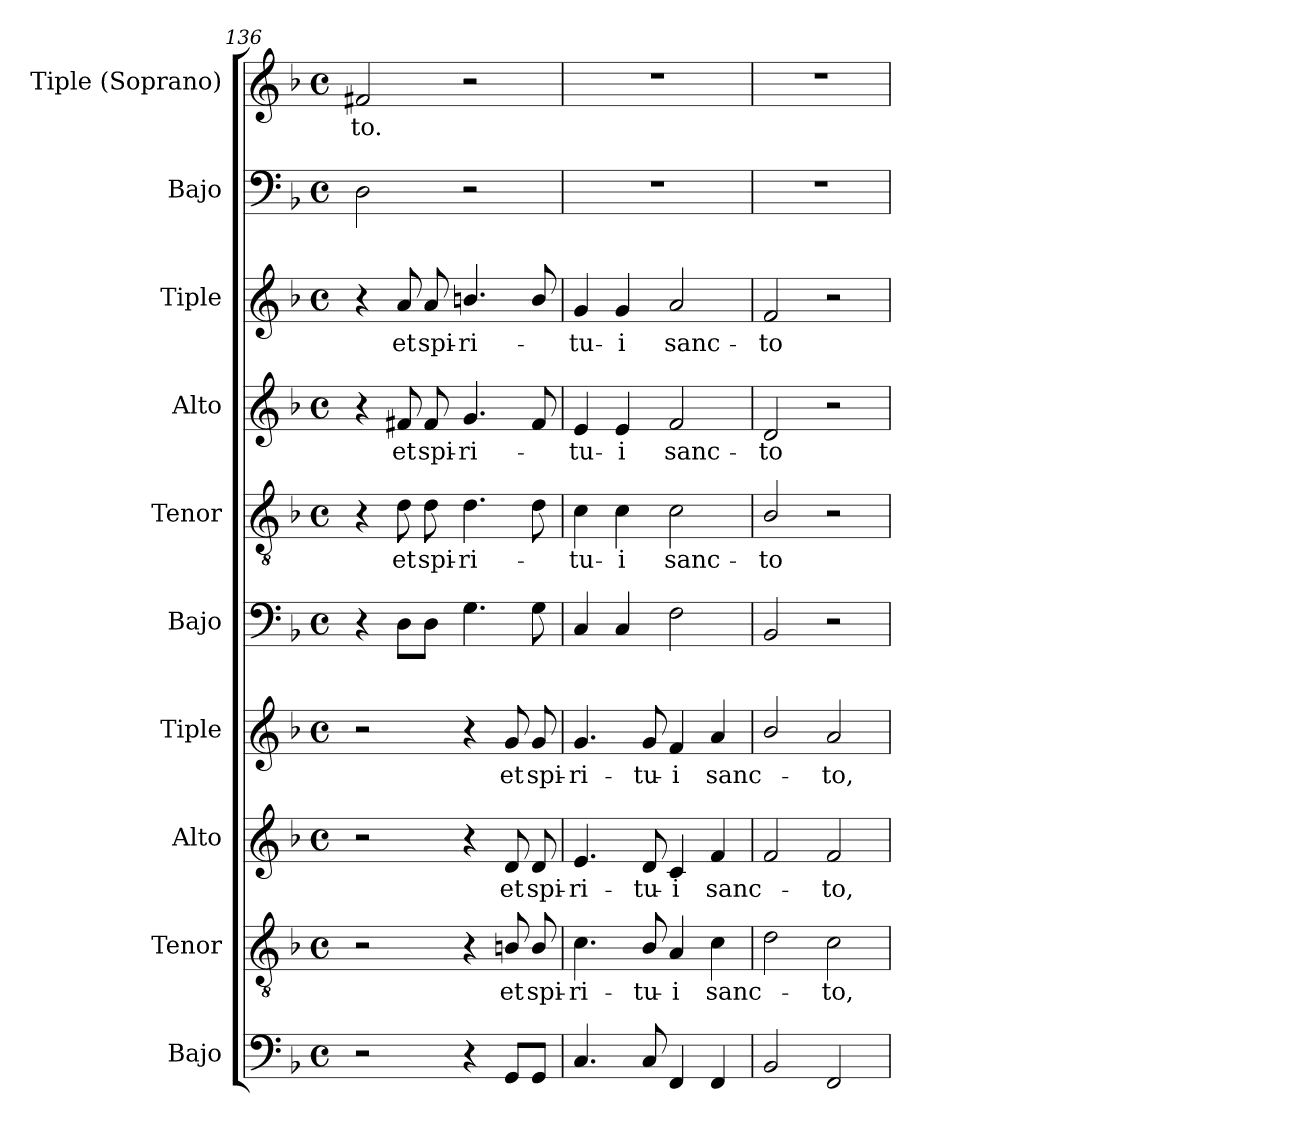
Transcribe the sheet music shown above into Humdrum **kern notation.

**kern	**kern	**text	**kern	**text	**kern	**text	**kern	**kern	**text	**kern	**text	**kern	**text	**kern	**kern	**text
*part10	*part9	*part9	*part8	*part8	*part7	*part7	*part6	*part5	*part5	*part4	*part4	*part3	*part3	*part2	*part1	*part1
*staff10	*staff9	*staff9	*staff8	*staff8	*staff7	*staff7	*staff6	*staff5	*staff5	*staff4	*staff4	*staff3	*staff3	*staff2	*staff1	*staff1
*I"Bajo	*I"Tenor	*	*I"Alto	*	*I"Tiple	*	*I"Bajo	*I"Tenor	*	*I"Alto	*	*I"Tiple	*	*I"Bajo	*I"Tiple (Soprano)	*
*I'B.	*I'T.	*	*I'A.	*	*	*	*I'B.	*I'T.	*	*I'A.	*	*	*	*I'B.	*I'S.	*
*clefF4	*clefGv2	*	*clefG2	*	*clefG2	*	*clefF4	*clefGv2	*	*clefG2	*	*clefG2	*	*clefF4	*clefG2	*
*	*ITrd7c12	*	*	*	*	*	*	*ITrd7c12	*	*	*	*	*	*	*	*
*k[b-]	*k[b-]	*	*k[b-]	*	*k[b-]	*	*k[b-]	*k[b-]	*	*k[b-]	*	*k[b-]	*	*k[b-]	*k[b-]	*
*F:	*F:	*	*F:	*	*F:	*	*F:	*F:	*	*F:	*	*F:	*	*F:	*F:	*
*M4/4	*M4/4	*	*M4/4	*	*M4/4	*	*M4/4	*M4/4	*	*M4/4	*	*M4/4	*	*M4/4	*M4/4	*
*met(c)	*met(c)	*	*met(c)	*	*met(c)	*	*met(c)	*met(c)	*	*met(c)	*	*met(c)	*	*met(c)	*met(c)	*
=136	=136	=136	=136	=136	=136	=136	=136	=136	=136	=136	=136	=136	=136	=136	=136	=136
!	!	!	!	!	!	!	!	!	!	!	!	!	!	!	!	!LO:LY:b:color=#000000
2r	2r	.	2r	.	2r	.	4r	4r	.	4r	.	4r	.	2Di\	2f#Xi/	-to.
!	!	!	!	!	!	!	!	!	!LO:LY:b:color=#000000	!	!	!	!	!	!	!
!	!	!	!	!	!	!	!	!	!	!	!LO:LY:b:color=#000000	!	!	!	!	!
!	!	!	!	!	!	!	!	!	!	!	!	!	!LO:LY:b:color=#000000	!	!	!
.	.	.	.	.	.	.	8Di\L	8Di\	et	8f#Xi/	et	8ai/	et	.	.	.
!	!	!	!	!	!	!	!	!	!LO:LY:b:color=#000000	!	!	!	!	!	!	!
!	!	!	!	!	!	!	!	!	!	!	!LO:LY:b:color=#000000	!	!	!	!	!
!	!	!	!	!	!	!	!	!	!	!	!	!	!LO:LY:b:color=#000000	!	!	!
.	.	.	.	.	.	.	8Di\J	8Di\	spi-	8f#i/	spi-	8ai/	spi-	.	.	.
!	!	!	!	!	!	!	!	!	!LO:LY:b:color=#000000	!	!	!	!	!	!	!
!	!	!	!	!	!	!	!	!	!	!	!LO:LY:b:color=#000000	!	!	!	!	!
!	!	!	!	!	!	!	!	!	!	!	!	!	!LO:LY:b:color=#000000	!	!	!
4r	4r	.	4r	.	4r	.	4.Gi\	4.Di\	-ri-	4.gi/	-ri-	4.bni/	-ri-	2r	2r	.
!	!	!LO:LY:b:color=#000000	!	!	!	!	!	!	!	!	!	!	!	!	!	!
!	!	!	!	!LO:LY:b:color=#000000	!	!	!	!	!	!	!	!	!	!	!	!
!	!	!	!	!	!	!LO:LY:b:color=#000000	!	!	!	!	!	!	!	!	!	!
8GGi/L	8BBni/	et	8di/	et	8gi/	et	.	.	.	.	.	.	.	.	.	.
!	!	!LO:LY:b:color=#000000	!	!	!	!	!	!	!	!	!	!	!	!	!	!
!	!	!	!	!LO:LY:b:color=#000000	!	!	!	!	!	!	!	!	!	!	!	!
!	!	!	!	!	!	!LO:LY:b:color=#000000	!	!	!	!	!	!	!	!	!	!
8GGi/J	8BBi/	spi-	8di/	spi-	8gi/	spi-	8Gi\	8Di\	.	8f#i/	.	8bi/	.	.	.	.
=137	=137	=137	=137	=137	=137	=137	=137	=137	=137	=137	=137	=137	=137	=137	=137	=137
!	!	!LO:LY:b:color=#000000	!	!	!	!	!	!	!	!	!	!	!	!	!	!
!	!	!	!	!LO:LY:b:color=#000000	!	!	!	!	!	!	!	!	!	!	!	!
!	!	!	!	!	!	!LO:LY:b:color=#000000	!	!	!	!	!	!	!	!	!	!
!	!	!	!	!	!	!	!	!	!LO:LY:b:color=#000000	!	!	!	!	!	!	!
!	!	!	!	!	!	!	!	!	!	!	!LO:LY:b:color=#000000	!	!	!	!	!
!	!	!	!	!	!	!	!	!	!	!	!	!	!LO:LY:b:color=#000000	!	!	!
4.Ci/	4.Ci\	-ri-	4.ei/	-ri-	4.gi/	-ri-	4Ci/	4Ci\	-tu-	4ei/	-tu-	4gi/	-tu-	1r	1r	.
!	!	!	!	!	!	!	!	!	!LO:LY:b:color=#000000	!	!	!	!	!	!	!
!	!	!	!	!	!	!	!	!	!	!	!LO:LY:b:color=#000000	!	!	!	!	!
!	!	!	!	!	!	!	!	!	!	!	!	!	!LO:LY:b:color=#000000	!	!	!
.	.	.	.	.	.	.	4Ci/	4Ci\	-i	4ei/	-i	4gi/	-i	.	.	.
!	!	!LO:LY:b:color=#000000	!	!	!	!	!	!	!	!	!	!	!	!	!	!
!	!	!	!	!LO:LY:b:color=#000000	!	!	!	!	!	!	!	!	!	!	!	!
!	!	!	!	!	!	!LO:LY:b:color=#000000	!	!	!	!	!	!	!	!	!	!
8Ci/	8BB-i/	-tu-	8di/	-tu-	8gi/	-tu-	.	.	.	.	.	.	.	.	.	.
!	!	!LO:LY:b:color=#000000	!	!	!	!	!	!	!	!	!	!	!	!	!	!
!	!	!	!	!LO:LY:b:color=#000000	!	!	!	!	!	!	!	!	!	!	!	!
!	!	!	!	!	!	!LO:LY:b:color=#000000	!	!	!	!	!	!	!	!	!	!
!	!	!	!	!	!	!	!	!	!LO:LY:b:color=#000000	!	!	!	!	!	!	!
!	!	!	!	!	!	!	!	!	!	!	!LO:LY:b:color=#000000	!	!	!	!	!
!	!	!	!	!	!	!	!	!	!	!	!	!	!LO:LY:b:color=#000000	!	!	!
4FFi/	4AAi/	-i	4ci/	-i	4fi/	-i	2Fi\	2Ci\	sanc-	2fi/	sanc-	2ai/	sanc-	.	.	.
!	!	!LO:LY:b:color=#000000	!	!	!	!	!	!	!	!	!	!	!	!	!	!
!	!	!	!	!LO:LY:b:color=#000000	!	!	!	!	!	!	!	!	!	!	!	!
!	!	!	!	!	!	!LO:LY:b:color=#000000	!	!	!	!	!	!	!	!	!	!
4FFi/	4Ci\	sanc-	4fi/	sanc-	4ai/	sanc-	.	.	.	.	.	.	.	.	.	.
!!LO:PB:g=z
=138	=138	=138	=138	=138	=138	=138	=138	=138	=138	=138	=138	=138	=138	=138	=138	=138
!	!	!	!	!	!	!	!	!	!LO:LY:b:color=#000000	!	!	!	!	!	!	!
!	!	!	!	!	!	!	!	!	!	!	!LO:LY:b:color=#000000	!	!	!	!	!
!	!	!	!	!	!	!	!	!	!	!	!	!	!LO:LY:b:color=#000000	!	!	!
2BB-i/	2Di\	.	2fi/	.	2b-i/	.	2BB-i/	2BB-i/	-to	2di/	-to	2fi/	-to	1r	1r	.
!	!	!LO:LY:b:color=#000000	!	!	!	!	!	!	!	!	!	!	!	!	!	!
!	!	!	!	!LO:LY:b:color=#000000	!	!	!	!	!	!	!	!	!	!	!	!
!	!	!	!	!	!	!LO:LY:b:color=#000000	!	!	!	!	!	!	!	!	!	!
2FFi/	2Ci\	-to,	2fi/	-to,	2ai/	-to,	2r	2r	.	2r	.	2r	.	.	.	.
=	=	=	=	=	=	=	=	=	=	=	=	=	=	=	=	=
*-	*-	*-	*-	*-	*-	*-	*-	*-	*-	*-	*-	*-	*-	*-	*-	*-
